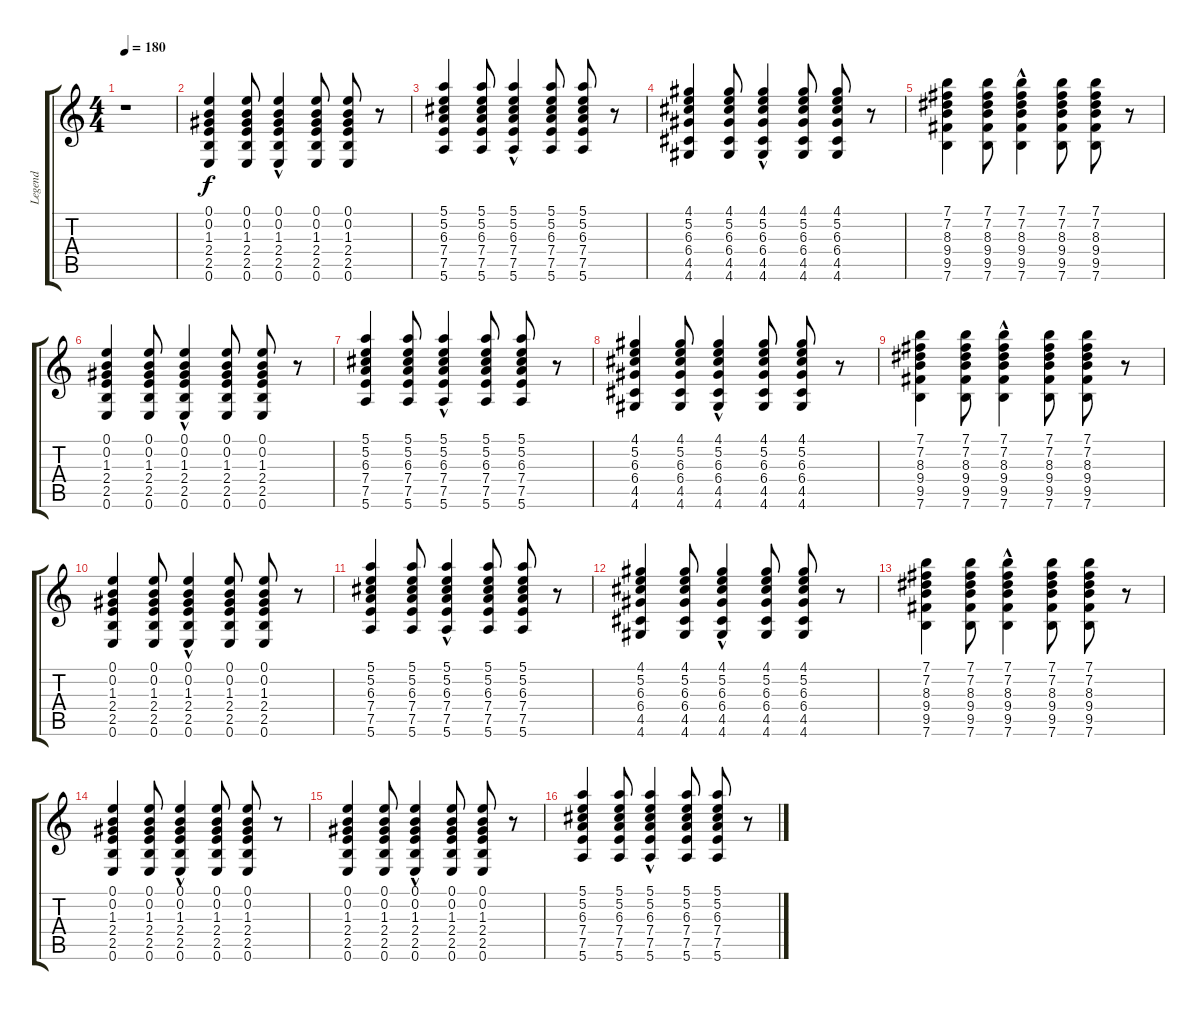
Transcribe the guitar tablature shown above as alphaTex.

\track ("Legend" "Legend") {instrument acousticguitarsteel}
\staff {score tabs}
\tuning (E4 B3 G3 D3 A2 E2) {hide}
\ts (4 4)
\tempo 180
\clef g2
\ks c
r.1{dy f instrument acousticguitarsteel} |
(0.1 0.2 1.3 2.4 2.5 0.6).4 (0.1 0.2 1.3 2.4 2.5 0.6).8 (0.1 0.2 1.3{hac} 2.4 2.5 0.6).4 (0.1 0.2 1.3 2.4 2.5 0.6).8 (0.1 0.2 1.3 2.4 2.5 0.6).8 r.8 |
(5.1 5.2 6.3 7.4 7.5 5.6).4 (5.1 5.2 6.3 7.4 7.5 5.6).8 (5.1 5.2 6.3{hac} 7.4 7.5 5.6).4 (5.1 5.2 6.3 7.4 7.5 5.6).8 (5.1 5.2 6.3 7.4 7.5 5.6).8 r.8 |
(4.1 5.2 6.3 6.4 4.5 4.6).4 (4.1 5.2 6.3 6.4 4.5 4.6).8 (4.1 5.2 6.3{hac} 6.4 4.5 4.6).4 (4.1 5.2 6.3 6.4 4.5 4.6).8 (4.1 5.2 6.3 6.4 4.5 4.6).8 r.8 |
(7.1 7.2 8.3 9.4 9.5 7.6).4 (7.1 7.2 8.3 9.4 9.5 7.6).8 (7.1 7.2 8.3{hac} 9.4 9.5 7.6).4 (7.1 7.2 8.3 9.4 9.5 7.6).8 (7.1 7.2 8.3 9.4 9.5 7.6).8 r.8 |
(0.1 0.2 1.3 2.4 2.5 0.6).4 (0.1 0.2 1.3 2.4 2.5 0.6).8 (0.1 0.2 1.3{hac} 2.4 2.5 0.6).4 (0.1 0.2 1.3 2.4 2.5 0.6).8 (0.1 0.2 1.3 2.4 2.5 0.6).8 r.8 |
(5.1 5.2 6.3 7.4 7.5 5.6).4 (5.1 5.2 6.3 7.4 7.5 5.6).8 (5.1 5.2 6.3{hac} 7.4 7.5 5.6).4 (5.1 5.2 6.3 7.4 7.5 5.6).8 (5.1 5.2 6.3 7.4 7.5 5.6).8 r.8 |
(4.1 5.2 6.3 6.4 4.5 4.6).4 (4.1 5.2 6.3 6.4 4.5 4.6).8 (4.1 5.2 6.3{hac} 6.4 4.5 4.6).4 (4.1 5.2 6.3 6.4 4.5 4.6).8 (4.1 5.2 6.3 6.4 4.5 4.6).8 r.8 |
(7.1 7.2 8.3 9.4 9.5 7.6).4 (7.1 7.2 8.3 9.4 9.5 7.6).8 (7.1 7.2 8.3{hac} 9.4 9.5 7.6).4 (7.1 7.2 8.3 9.4 9.5 7.6).8 (7.1 7.2 8.3 9.4 9.5 7.6).8 r.8 |
(0.1 0.2 1.3 2.4 2.5 0.6).4 (0.1 0.2 1.3 2.4 2.5 0.6).8 (0.1 0.2 1.3{hac} 2.4 2.5 0.6).4 (0.1 0.2 1.3 2.4 2.5 0.6).8 (0.1 0.2 1.3 2.4 2.5 0.6).8 r.8 |
(5.1 5.2 6.3 7.4 7.5 5.6).4 (5.1 5.2 6.3 7.4 7.5 5.6).8 (5.1 5.2 6.3{hac} 7.4 7.5 5.6).4 (5.1 5.2 6.3 7.4 7.5 5.6).8 (5.1 5.2 6.3 7.4 7.5 5.6).8 r.8 |
(4.1 5.2 6.3 6.4 4.5 4.6).4 (4.1 5.2 6.3 6.4 4.5 4.6).8 (4.1 5.2 6.3{hac} 6.4 4.5 4.6).4 (4.1 5.2 6.3 6.4 4.5 4.6).8 (4.1 5.2 6.3 6.4 4.5 4.6).8 r.8 |
(7.1 7.2 8.3 9.4 9.5 7.6).4 (7.1 7.2 8.3 9.4 9.5 7.6).8 (7.1 7.2 8.3{hac} 9.4 9.5 7.6).4 (7.1 7.2 8.3 9.4 9.5 7.6).8 (7.1 7.2 8.3 9.4 9.5 7.6).8 r.8 |
(0.1 0.2 1.3 2.4 2.5 0.6).4 (0.1 0.2 1.3 2.4 2.5 0.6).8 (0.1 0.2 1.3{hac} 2.4 2.5 0.6).4 (0.1 0.2 1.3 2.4 2.5 0.6).8 (0.1 0.2 1.3 2.4 2.5 0.6).8 r.8 |
(0.1 0.2 1.3 2.4 2.5 0.6).4 (0.1 0.2 1.3 2.4 2.5 0.6).8 (0.1 0.2 1.3{hac} 2.4 2.5 0.6).4 (0.1 0.2 1.3 2.4 2.5 0.6).8 (0.1 0.2 1.3 2.4 2.5 0.6).8 r.8 |
(5.1 5.2 6.3 7.4 7.5 5.6).4 (5.1 5.2 6.3 7.4 7.5 5.6).8 (5.1 5.2 6.3{hac} 7.4 7.5 5.6).4 (5.1 5.2 6.3 7.4 7.5 5.6).8 (5.1 5.2 6.3 7.4 7.5 5.6).8 r.8
